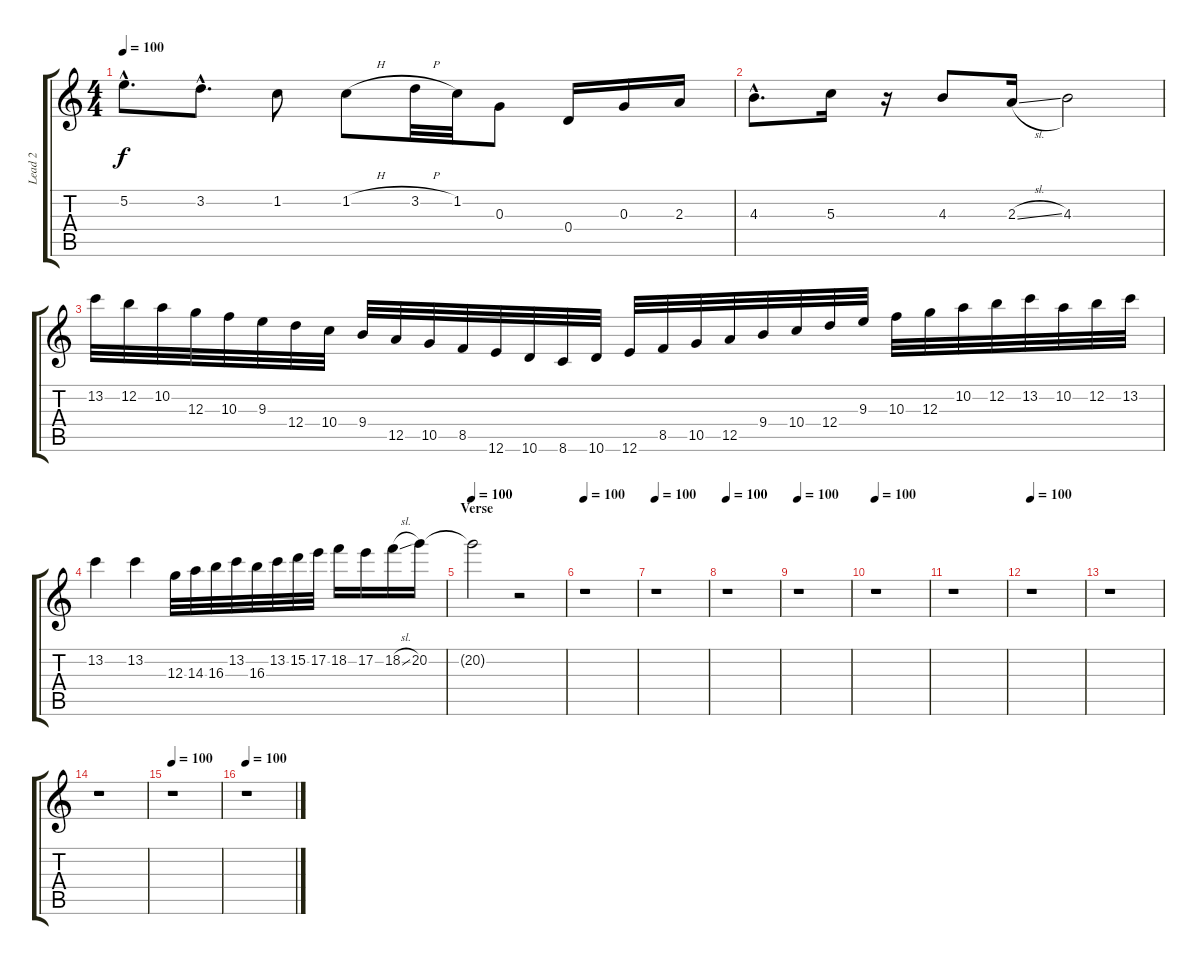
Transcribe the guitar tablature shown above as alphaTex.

\track ("Lead 2" "Lead 2") {instrument distortionguitar}
\staff {score tabs}
\tuning (E4 B3 G3 D3 A2 E2) {hide}
\ts (4 4)
\section ("" "")
\tempo 100
\clef g2
\ks c
5.2{hac}.8{d dy f} 3.2{hac}.8{d} 1.2.8 1.2{h}.8 3.2{h}.32 1.2.32 0.3.8 0.4.16 0.3.16 2.3.16 |
4.3{hac}.8{d} 5.3.16 r.16 4.3.8 2.3{sl}.16 4.3.2 |
13.2.32 12.2.32 10.2.32 12.3.32 10.3.32 9.3.32 12.4.32 10.4.32 9.4.32 12.5.32 10.5.32 8.5.32 12.6.32 10.6.32 8.6.32 10.6.32 12.6.32 8.5.32 10.5.32 12.5.32 9.4.32 10.4.32 12.4.32 9.3.32 10.3.32 12.3.32 10.2.32 12.2.32 13.2.32 10.2.32 12.2.32 13.2.32 |
13.2.4 13.2.4 12.3.32 14.3.32 16.3.32 13.2.32 16.3.32 13.2.32 15.2.32 17.2.32 18.2.16 17.2.16 18.2{sl}.16 20.2.16 |
\section ("" "Verse")
\tempo 100
20.2{t}.2 r.2 |
\tempo 100
r.1 |
\tempo 100
r.1 |
\tempo 100
r.1 |
\tempo 100
r.1 |
\tempo 100
r.1 |
r.1 |
\tempo 100
r.1 |
\section ("" "")
r.1 |
r.1 |
\tempo 100
r.1 |
\tempo 100
r.1
